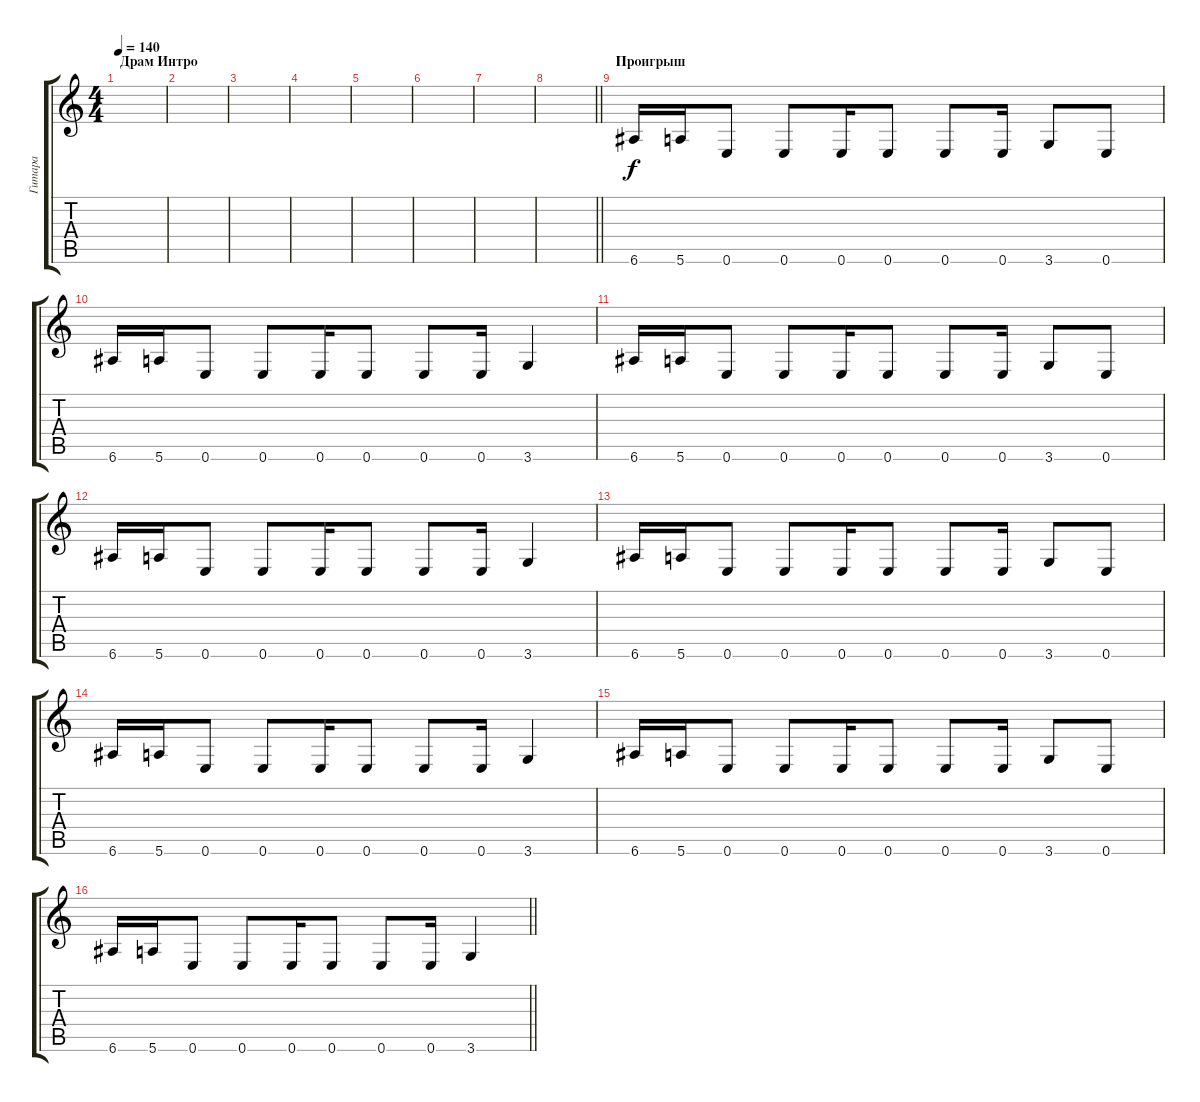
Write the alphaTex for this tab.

\track ("Гитара" "Гитара") {instrument overdrivenguitar}
\staff {score tabs}
\tuning (E4 B3 G3 D3 A2 E2) {hide}
\ts (4 4)
\section ("" "Драм Интро")
\tempo 140
\clef g2
\ks c
|
|
|
|
|
|
|
\barLineRight lightlight
|
\section ("" "Проигрыш")
6.6.16 5.6.16 0.6.8 0.6.8 0.6.16 0.6.8 0.6.8 0.6.16 3.6.8 0.6.8 |
6.6.16 5.6.16 0.6.8 0.6.8 0.6.16 0.6.8 0.6.8 0.6.16 3.6.4 |
6.6.16 5.6.16 0.6.8 0.6.8 0.6.16 0.6.8 0.6.8 0.6.16 3.6.8 0.6.8 |
6.6.16 5.6.16 0.6.8 0.6.8 0.6.16 0.6.8 0.6.8 0.6.16 3.6.4 |
6.6.16 5.6.16 0.6.8 0.6.8 0.6.16 0.6.8 0.6.8 0.6.16 3.6.8 0.6.8 |
6.6.16 5.6.16 0.6.8 0.6.8 0.6.16 0.6.8 0.6.8 0.6.16 3.6.4 |
6.6.16 5.6.16 0.6.8 0.6.8 0.6.16 0.6.8 0.6.8 0.6.16 3.6.8 0.6.8 |
\barLineRight lightlight
6.6.16 5.6.16 0.6.8 0.6.8 0.6.16 0.6.8 0.6.8 0.6.16 3.6.4
